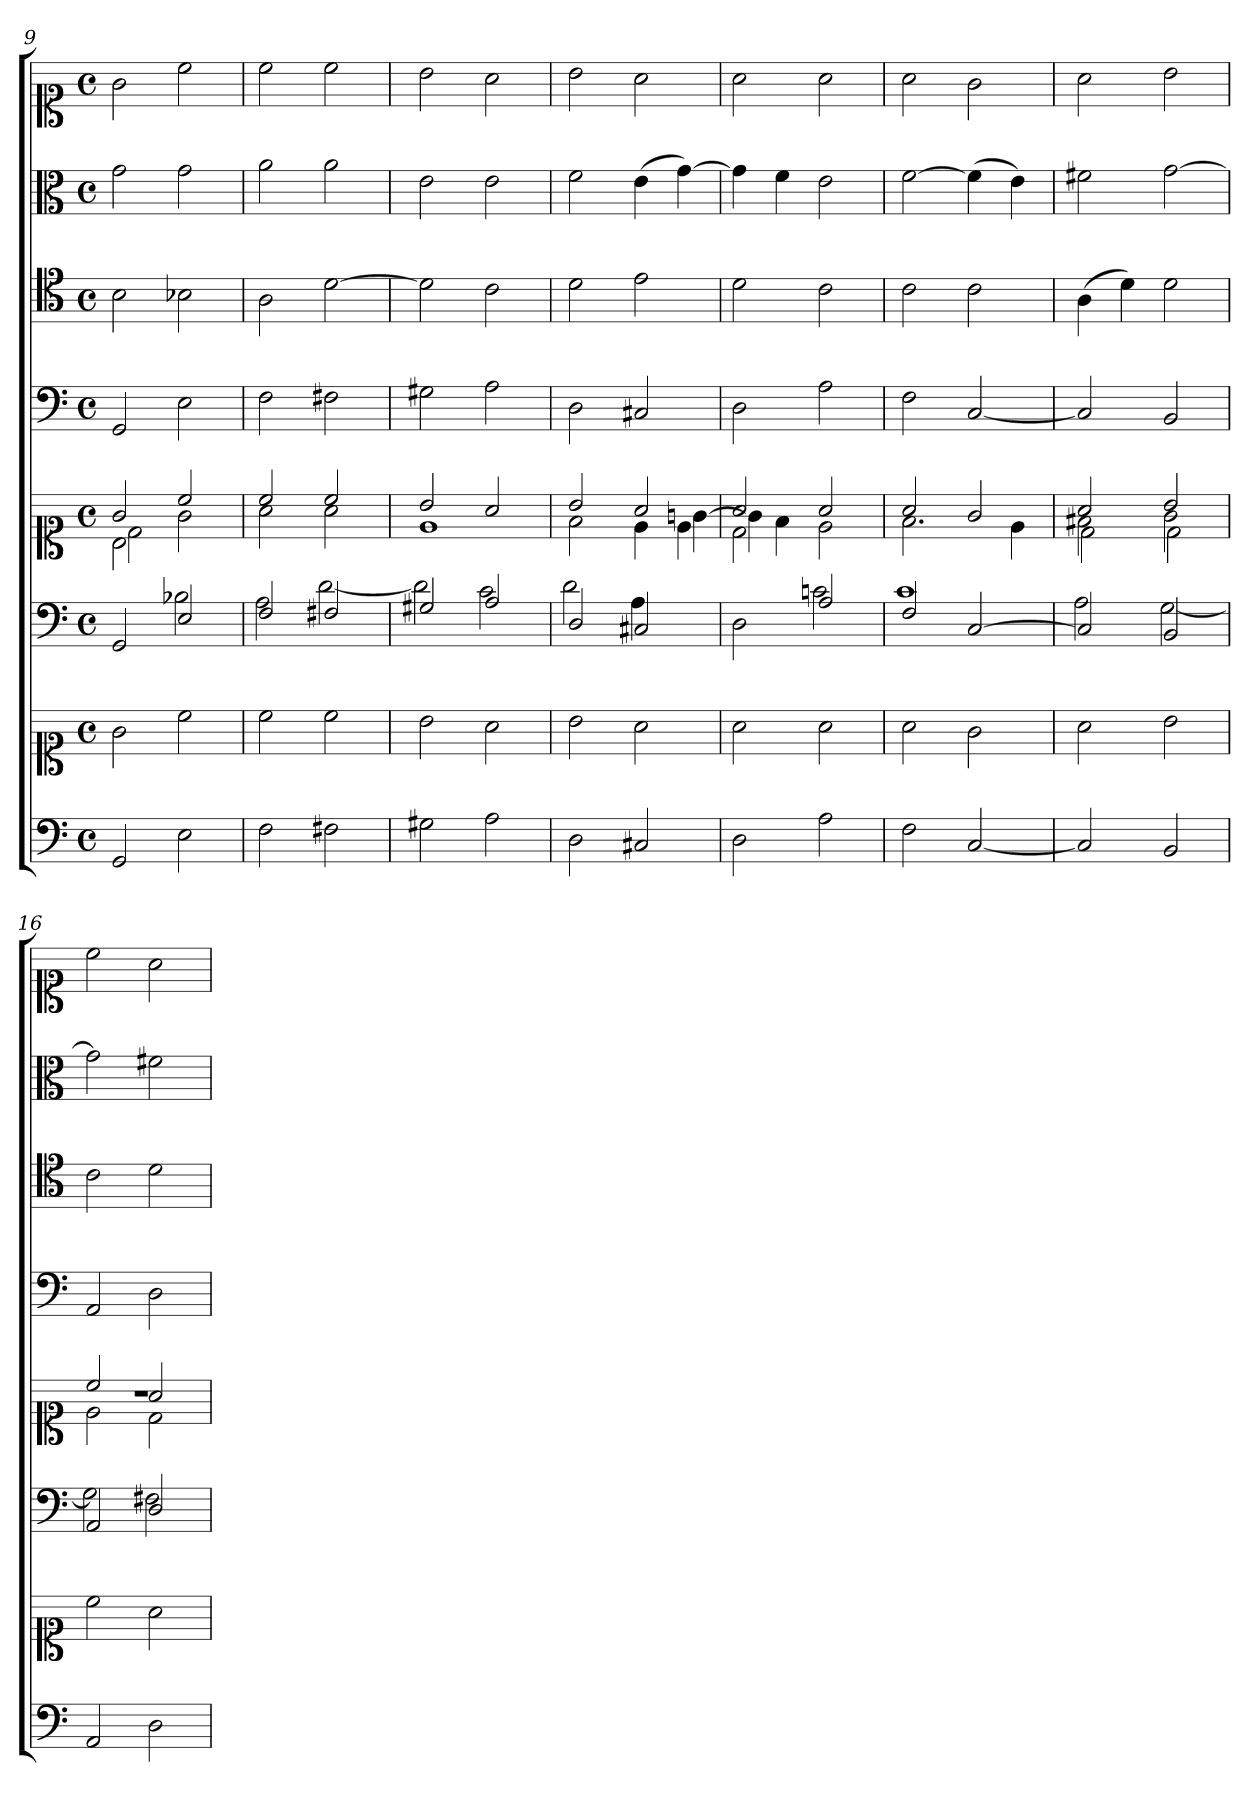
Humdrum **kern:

**kern	**kern	**kern	**kern	**kern	**kern	**kern	**kern
*part6	*part6	*part5	*part5	*part4	*part3	*part2	*part1
*staff8	*staff7	*staff6	*staff5	*staff4	*staff3	*staff2	*staff1
*clefF4	*clefC1	*clefF4	*clefC1	*clefF4	*clefC4	*clefC3	*clefC1
*k[]	*k[]	*k[]	*k[]	*k[]	*k[]	*k[]	*k[]
*M4/4	*M4/4	*M4/4	*M4/4	*M4/4	*M4/4	*M4/4	*M4/4
*met(c)	*met(c)	*met(c)	*met(c)	*met(c)	*met(c)	*met(c)	*met(c)
=9	=9	=9	=9	=9	=9	=9	=9
*	*	*^	*^	*	*	*	*
*	*	*	*	*	*^	*	*	*	*
2GG	2g	2GG	2ryy	2g	2B	2d\	2GG	2B	2g	2g
2E	2cc	2E	2B-X	2cc	2ryy	2g\	2E	2B-X	2g	2cc
*	*	*	*	*	*v	*v	*	*	*	*
=10	=10	=10	=10	=10	=10	=10	=10	=10	=10
2F	2cc	2F	2A	2cc	2a	2F	2A	2a	2cc
2F#X	2cc	2F#X	[2d	2cc	2a	2F#X	[2d	2a	2cc
=11	=11	=11	=11	=11	=11	=11	=11	=11	=11
2G#X	2b	2G#X	2d]	2b	1e	2G#X	2d]	2e	2b
2A	2a	2A	2c	2a	.	2A	2c	2e	2a
=12	=12	=12	=12	=12	=12	=12	=12	=12	=12
*	*	*	*	*	*^	*	*	*	*
2D	2b	2D	2d	2b	2ryy	2f\	2D	2d	2f	2b
2C#X	2a	2C#X	4A	2a	4ryy	4e\	2C#X	2e	(4e	2a
.	.	.	4ryy	.	4e	[4gn\	.	.	[4g)	.
=13	=13	=13	=13	=13	=13	=13	=13	=13	=13	=13
2D	2a	2D	2ryy	2a	2d	4g\]	2D	2d	4g]	2a
.	.	.	.	.	.	4f\	.	.	4f	.
2A	2a	2A	2cn	2a	2ryy	2e\	2A	2c	2e	2a
*	*	*	*	*	*v	*v	*	*	*	*
=14	=14	=14	=14	=14	=14	=14	=14	=14	=14
2F	2a	2F	1c	2a	2.f	2F	2c	[2f	2a
[2C	2g	[2C	.	2g	.	[2C	2c	(4f]	2g
.	.	.	.	.	4e	.	.	4e)	.
=15	=15	=15	=15	=15	=15	=15	=15	=15	=15
*	*	*	*	*	*^	*	*	*	*
2C]	2a	2C]	2A	2a	2f#X	2d\	2C]	(4A	2f#X	2a
.	.	.	.	.	.	.	.	4d)	.	.
2BB	2b	2BB	[2G	2b	2g	2d\	2BB	2d	[2g	2b
=16	=16	=16	=16	=16	=16	=16	=16	=16	=16	=16
2AA	2cc	2AA	2G]	2cc	2e	1r	2AA	2c	2g]	2cc
2D	2a	2D	2F#X	2a	2d	.	2D	2d	2f#X	2a
*	*	*v	*v	*	*	*	*	*	*	*
*	*	*	*v	*v	*v	*	*	*	*
=	=	=	=	=	=	=	=
*-	*-	*-	*-	*-	*-	*-	*-
